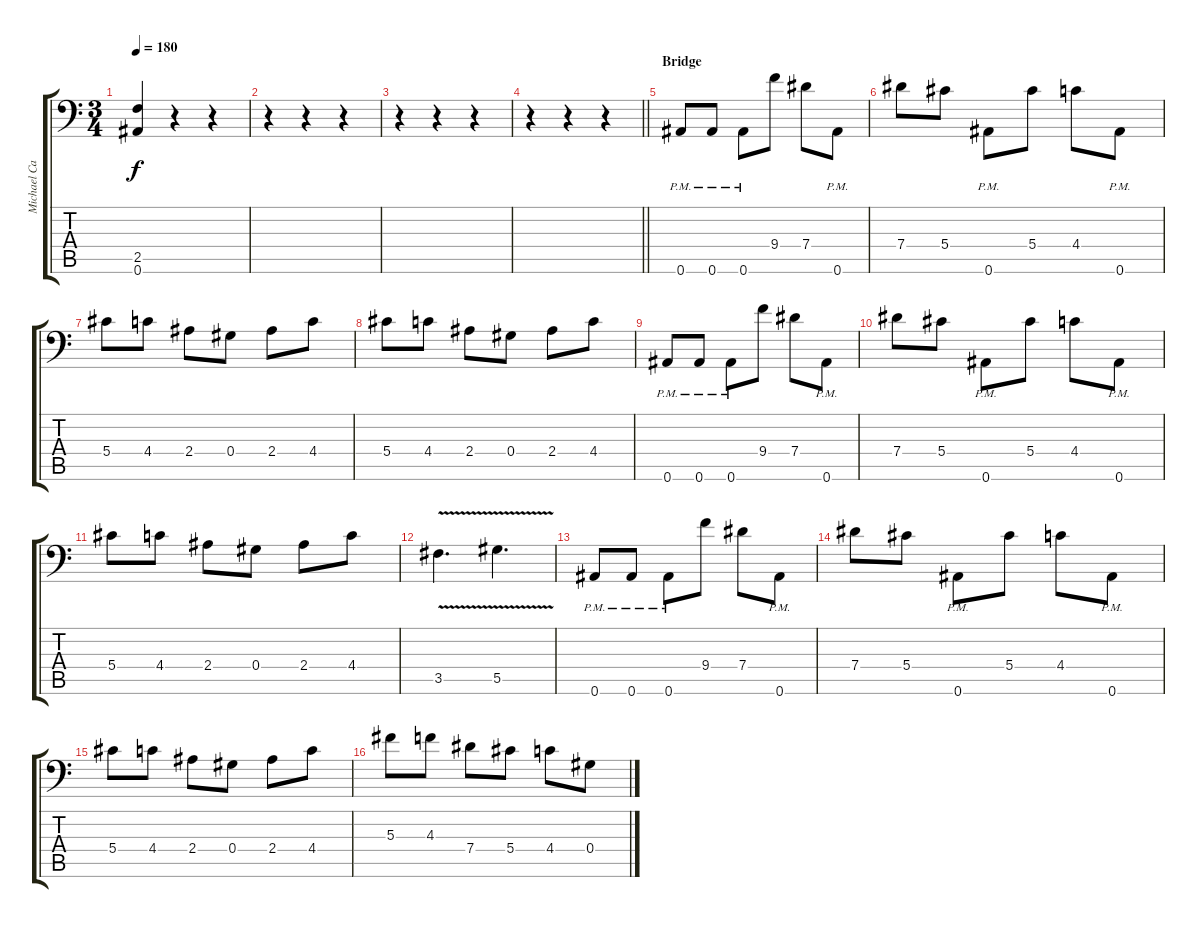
\track ("Michael Cassello" "Michael Ca") {instrument distortionguitar}
\staff {score tabs}
\tuning (Bb3 F3 Db3 Ab2 Eb2 Bb1) {hide}
\ts (3 4)
\tempo 180
\clef f4
\ks c
(2.5 0.6).4{dy f} r.4 r.4 |
r.4 r.4 r.4 |
r.4 r.4 r.4 |
\barLineRight lightlight
r.4 r.4 r.4 |
\section ("" "Bridge")
0.6{pm}.8{instrument distortionguitar} 0.6{pm}.8 0.6{pm}.8 9.4.8 7.4.8 0.6{pm}.8 |
7.4.8 5.4.8 0.6{pm}.8 5.4.8 4.4.8 0.6{pm}.8 |
5.4.8 4.4.8 2.4.8 0.4.8 2.4.8 4.4.8 |
5.4.8 4.4.8 2.4.8 0.4.8 2.4.8 4.4.8 |
0.6{pm}.8 0.6{pm}.8 0.6{pm}.8 9.4.8 7.4.8 0.6{pm}.8 |
7.4.8 5.4.8 0.6{pm}.8 5.4.8 4.4.8 0.6{pm}.8 |
5.4.8 4.4.8 2.4.8 0.4.8 2.4.8 4.4.8 |
3.5{v}.4{d} 5.5{v}.4{d} |
0.6{pm}.8 0.6{pm}.8 0.6{pm}.8 9.4.8 7.4.8 0.6{pm}.8 |
7.4.8 5.4.8 0.6{pm}.8 5.4.8 4.4.8 0.6{pm}.8 |
5.4.8 4.4.8 2.4.8 0.4.8 2.4.8 4.4.8 |
5.3.8 4.3.8 7.4.8 5.4.8 4.4.8 0.4.8
